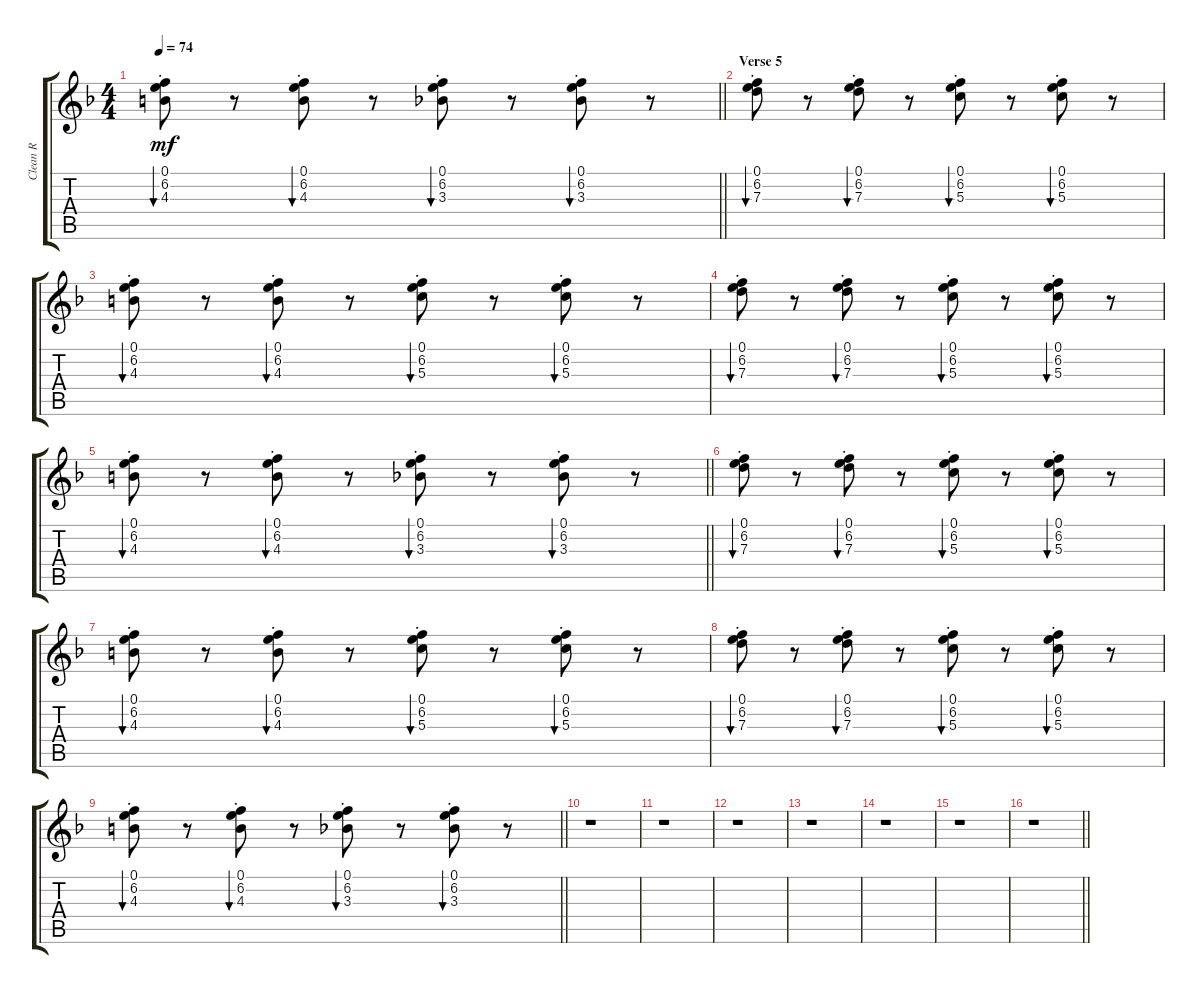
\track ("Clean R" "Clean R") {instrument electricguitarjazz}
\staff {score tabs}
\tuning (E4 B3 G3 D3 A2 D2) {hide}
\ts (4 4)
\tempo 74
\clef g2
\barLineRight lightlight
\ks f
(0.1{st} 6.2{st} 4.3{st}).8{bu 240 dy mf} r.8 (0.1{st} 6.2{st} 4.3{st}).8{bu 240} r.8 (0.1{st} 6.2{st} 3.3{st}).8{bu 240} r.8 (0.1{st} 6.2{st} 3.3{st}).8{bu 240} r.8 |
\section ("" "Verse 5")
(0.1{st} 6.2{st} 7.3{st}).8{bu 240} r.8 (0.1{st} 6.2{st} 7.3{st}).8{bu 240} r.8 (0.1{st} 6.2{st} 5.3{st}).8{bu 240} r.8 (0.1{st} 6.2{st} 5.3{st}).8{bu 240} r.8 |
(0.1{st} 6.2{st} 4.3{st}).8{bu 240} r.8 (0.1{st} 6.2{st} 4.3{st}).8{bu 240} r.8 (0.1{st} 6.2{st} 5.3{st}).8{bu 240} r.8 (0.1{st} 6.2{st} 5.3{st}).8{bu 240} r.8 |
(0.1{st} 6.2{st} 7.3{st}).8{bu 240} r.8 (0.1{st} 6.2{st} 7.3{st}).8{bu 240} r.8 (0.1{st} 6.2{st} 5.3{st}).8{bu 240} r.8 (0.1{st} 6.2{st} 5.3{st}).8{bu 240} r.8 |
\barLineRight lightlight
(0.1{st} 6.2{st} 4.3{st}).8{bu 240} r.8 (0.1{st} 6.2{st} 4.3{st}).8{bu 240} r.8 (0.1{st} 6.2{st} 3.3{st}).8{bu 240} r.8 (0.1{st} 6.2{st} 3.3{st}).8{bu 240} r.8 |
(0.1{st} 6.2{st} 7.3{st}).8{bu 240} r.8 (0.1{st} 6.2{st} 7.3{st}).8{bu 240} r.8 (0.1{st} 6.2{st} 5.3{st}).8{bu 240} r.8 (0.1{st} 6.2{st} 5.3{st}).8{bu 240} r.8 |
(0.1{st} 6.2{st} 4.3{st}).8{bu 240} r.8 (0.1{st} 6.2{st} 4.3{st}).8{bu 240} r.8 (0.1{st} 6.2{st} 5.3{st}).8{bu 240} r.8 (0.1{st} 6.2{st} 5.3{st}).8{bu 240} r.8 |
(0.1{st} 6.2{st} 7.3{st}).8{bu 240} r.8 (0.1{st} 6.2{st} 7.3{st}).8{bu 240} r.8 (0.1{st} 6.2{st} 5.3{st}).8{bu 240} r.8 (0.1{st} 6.2{st} 5.3{st}).8{bu 240} r.8 |
\barLineRight lightlight
(0.1{st} 6.2{st} 4.3{st}).8{bu 240} r.8 (0.1{st} 6.2{st} 4.3{st}).8{bu 240} r.8 (0.1{st} 6.2{st} 3.3{st}).8{bu 240} r.8 (0.1{st} 6.2{st} 3.3{st}).8{bu 240} r.8 |
r.1 |
r.1 |
r.1 |
r.1 |
r.1 |
r.1 |
\barLineRight lightlight
r.1
